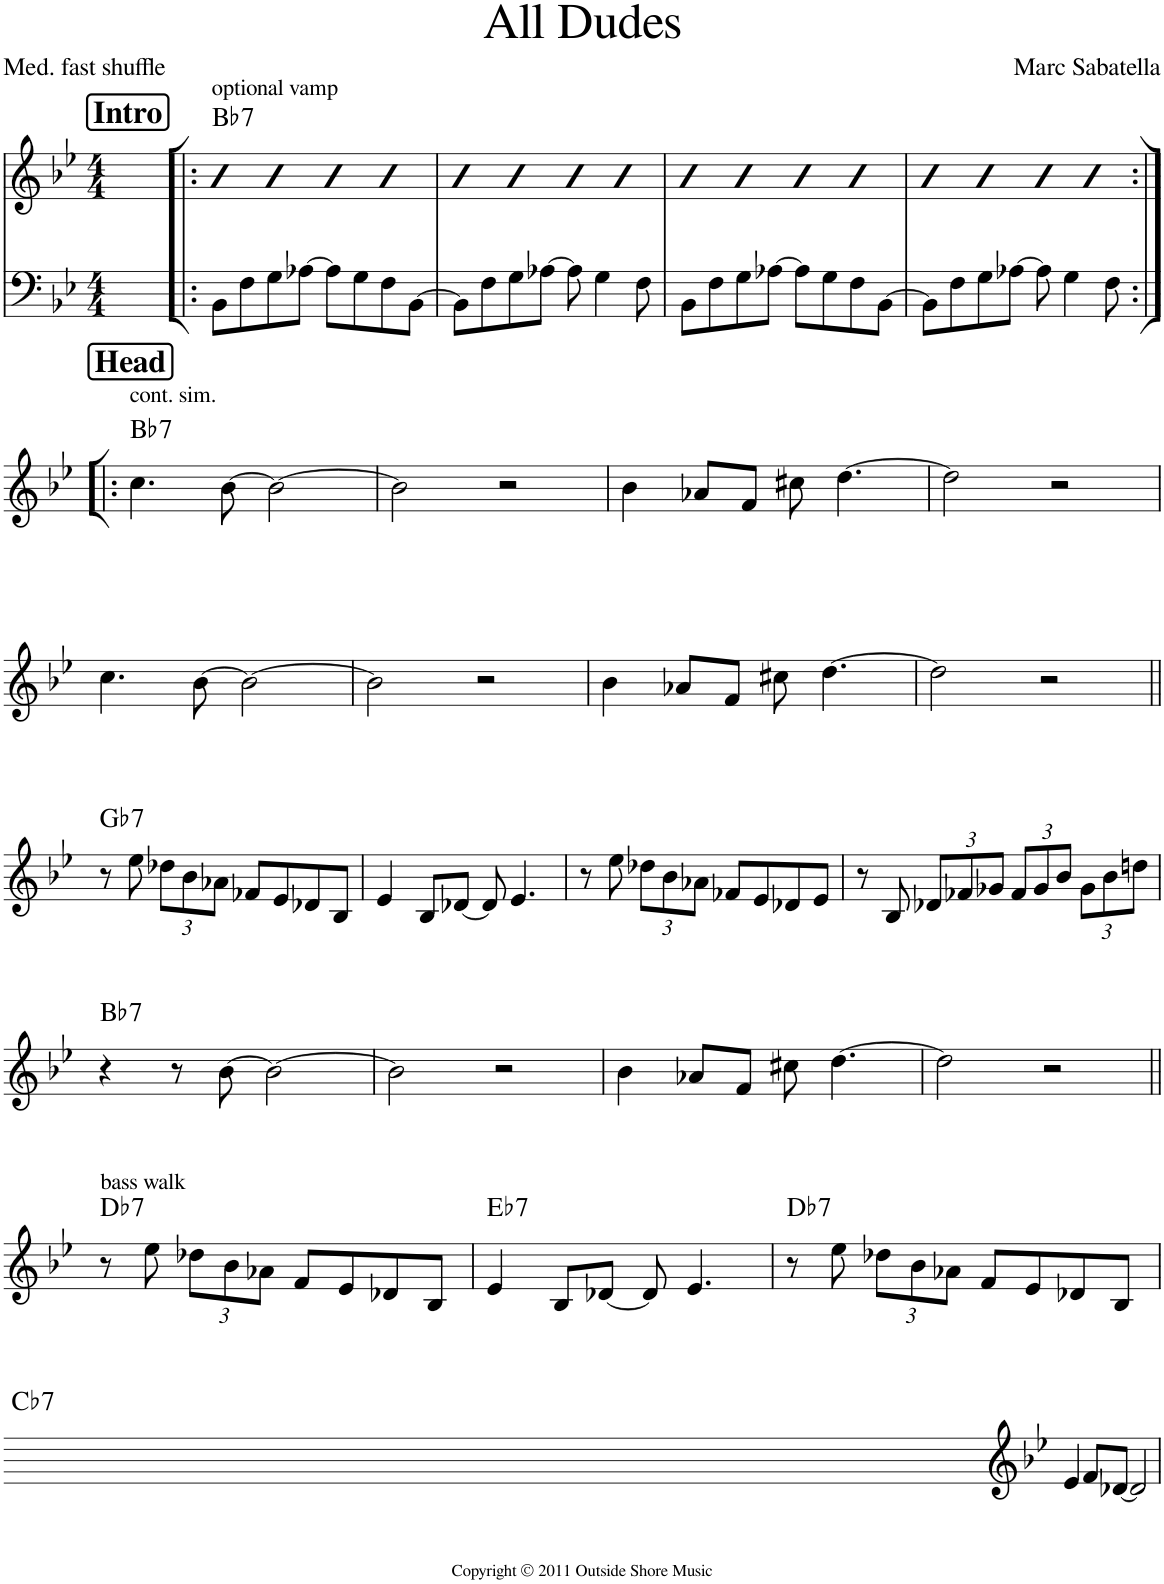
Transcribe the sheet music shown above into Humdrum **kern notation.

**kern	**kern	**harte
*part2	*part1	*part1
*staff2	*staff1	*
*I"Piano	*I"Piano	*
*I'Pno	*I'Pno	*
*clefF4	*clefG2	*
*k[b-e-]	*k[b-e-]	*
*M4/4	*M4/4	*
=	=	=
!	!LO:TX:a:B:t=Intro	!
4ryy	4ryy	.
=1!|:	=1!|:	=1!|:
!	!LO:TX:a:t=optional vamp	!LO:H:kt=7
8BB-\L	4b-	Bb:7
8F\	.	.
8G\	4b-	.
[8A-X\J	.	.
8A-\L]	4b-	.
8G\	.	.
8F\	4b-	.
[8BB-\J	.	.
=2	=2	=2
8BB-\L]	4b-	.
8F\	.	.
8G\	4b-	.
[8A-X\J	.	.
8A-\]	4b-	.
4G\	.	.
.	4b-	.
8F\	.	.
=3	=3	=3
8BB-\L	4b-	.
8F\	.	.
8G\	4b-	.
[8A-X\J	.	.
8A-\L]	4b-	.
8G\	.	.
8F\	4b-	.
[8BB-\J	.	.
=4	=4	=4
8BB-\L]	4b-	.
8F\	.	.
8G\	4b-	.
[8A-X\J	.	.
8A-\]	4b-	.
4G\	.	.
.	4b-	.
8F\	.	.
!!LO:LB:g=z
=5:|!|:	=5:|!|:	=5:|!|:
!	!LO:TX:a:t=cont. sim.	!
!	!LO:TX:a:B:t=Head	!LO:H:kt=7
1r	4.cc\	Bb:7
.	[8b-\	.
.	2b-\_	.
=6	=6	=6
1r	2b-\]	.
.	2r	.
=7	=7	=7
1r	4b-\	.
.	8a-X/L	.
.	8f/J	.
.	8cc#X\	.
.	[4.dd\	.
=8	=8	=8
1r	2dd\]	.
.	2r	.
!!LO:LB:g=z
=9	=9	=9
1r	4.cc\	.
.	[8b-\	.
.	2b-\_	.
=10	=10	=10
1r	2b-\]	.
.	2r	.
=11	=11	=11
1r	4b-\	.
.	8a-X/L	.
.	8f/J	.
.	8cc#X\	.
.	[4.dd\	.
=12	=12	=12
1r	2dd\]	.
.	2r	.
!!LO:LB:g=z
=13||	=13||	=13||
!	!	!LO:H:kt=7
1r	8r	Gb:7
.	8ee-\	.
*	*Xbrackettup	*
.	12dd-X\L	.
.	12b-\	.
.	12a-X\J	.
.	8f-X/L	.
.	8e-/	.
.	8d-X/	.
.	8B-/J	.
=14	=14	=14
1r	4e-/	.
.	8B-/L	.
.	[8d-X/J	.
.	8d-/]	.
.	4.e-/	.
=15	=15	=15
1r	8r	.
.	8ee-\	.
.	12dd-X\L	.
.	12b-\	.
.	12a-X\J	.
.	8f-X/L	.
.	8e-/	.
.	8d-X/	.
.	8e-/J	.
=16	=16	=16
1r	8r	.
.	8B-/	.
.	12d-X/L	.
.	12f-X/	.
.	12g-X/J	.
.	12f-/L	.
.	12g-/	.
.	12b-/J	.
.	12g-\L	.
.	12b-\	.
.	12ddn\J	.
!!LO:LB:g=z
=17	=17	=17
!	!	!LO:H:kt=7
1r	4r	Bb:7
.	8r	.
.	[8b-\	.
.	2b-\_	.
=18	=18	=18
1r	2b-\]	.
.	2r	.
=19	=19	=19
1r	4b-\	.
.	8a-X/L	.
.	8f/J	.
.	8cc#X\	.
.	[4.dd\	.
=20	=20	=20
1r	2dd\]	.
.	2r	.
!!LO:LB:g=z
=21||	=21||	=21||
!	!LO:TX:a:t=bass walk	!LO:H:kt=7
1r	8r	Db:7
.	8ee-\	.
.	12dd-X\L	.
.	12b-\	.
.	12a-X\J	.
.	8f/L	.
.	8e-/	.
.	8d-X/	.
.	8B-/J	.
=22	=22	=22
!	!	!LO:H:kt=7
1r	4e-/	Eb:7
.	8B-/L	.
.	[8d-X/J	.
.	8d-/]	.
.	4.e-/	.
=23	=23	=23
!	!	!LO:H:kt=7
1r	8r	Db:7
.	8ee-\	.
.	12dd-X\L	.
.	12b-\	.
.	12a-X\J	.
.	8f/L	.
.	8e-/	.
.	8d-X/	.
.	8B-/J	.
!!LO:LB:g=z
=24	=24	=24
1r	4e-/	.
.	8f/L	.
.	[8d-X/J	.
.	2d-/]	.
=	=	=
*-	*-	*-
